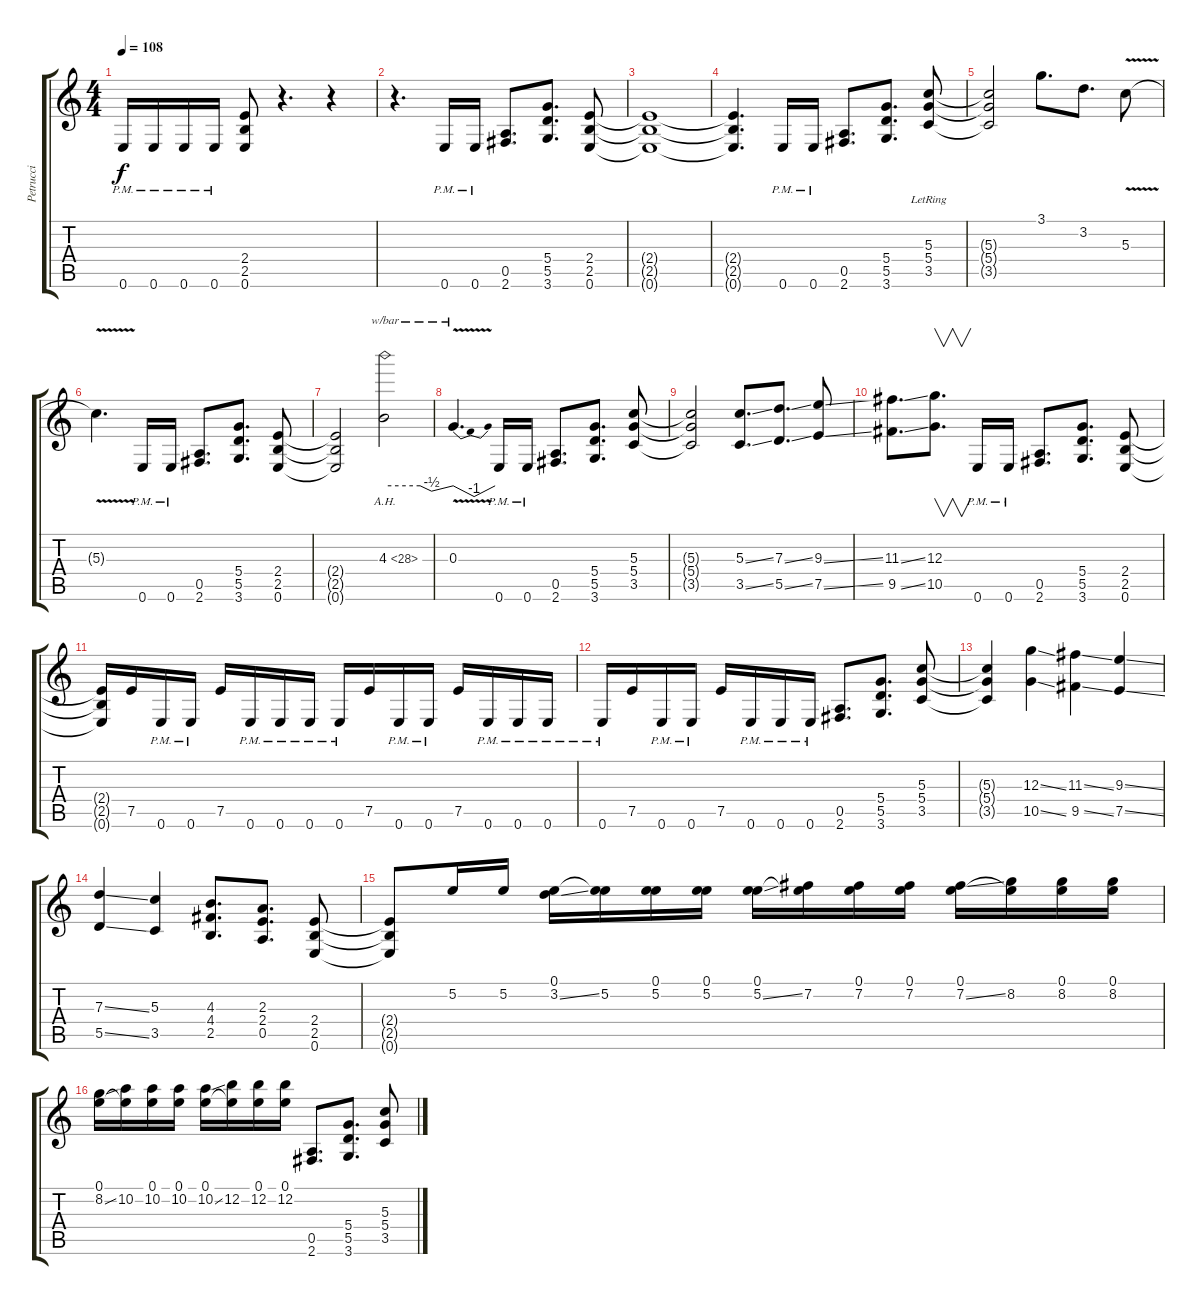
\track ("Petrucci" "Petrucci") {instrument distortionguitar}
\staff {score tabs}
\tuning (E4 B3 G3 D3 A2 E2) {hide}
\ts (4 4)
\tempo 108
\clef g2
\ks c
0.6{pm}.16{dy f} 0.6{pm}.16 0.6{pm}.16 0.6{pm}.16 (2.4 2.5 0.6).8 r.4{d} r.4 |
r.4{d} 0.6{pm}.16{instrument distortionguitar} 0.6{pm}.16 (0.5 2.6).8{d} (5.4 5.5 3.6).8{d} (2.4 2.5 0.6).8 |
(2.4{t} 2.5{t} 0.6{t}).1 |
(2.4{t} 2.5{t} 0.6{t}).4{d} 0.6{pm}.16 0.6{pm}.16 (0.5 2.6).8{d} (5.4 5.5 3.6).8{d} (5.3{lr} 5.4{lr} 3.5{lr}).8 |
(5.3{t} 5.4{t} 3.5{t}).2 3.1.8{d} 3.2.8{d} 5.3{v}.8 |
5.3{t}.4{d} 0.6{pm}.16 0.6{pm}.16 (0.5 2.6).8{d} (5.4 5.5 3.6).8{d} (2.4 2.5 0.6).8 |
(2.4{t} 2.5{t} 0.6{t}).2 4.3{ah 24}.2{tbe (custom default 0 0 31 0 41 -2 60 0)} |
0.3{v}.4{d tbe (dip default 0 0 30 -4 60 0)} 0.6{pm}.16 0.6{pm}.16 (0.5 2.6).8{d} (5.4 5.5 3.6).8{d} (5.3 5.4 3.5).8 |
(5.3{t} 5.4{t} 3.5{t}).2 (5.3{ss} 3.5{ss}).8{d} (7.3{ss} 5.5{ss}).8{d} (9.3{ss} 7.5{ss}).8 |
(11.3{ss} 9.5{ss}).8{d} (12.3 10.5).8{v d} 0.6{pm}.16 0.6{pm}.16 (0.5 2.6).8{d} (5.4 5.5 3.6).8{d} (2.4 2.5 0.6).8 |
(2.4{t} 2.5{t} 0.6{t}).16 7.5.16 0.6{pm}.16 0.6{pm}.16 7.5.16 0.6{pm}.16 0.6{pm}.16 0.6{pm}.16 0.6{pm}.16 7.5.16 0.6{pm}.16 0.6{pm}.16 7.5.16 0.6{pm}.16 0.6{pm}.16 0.6{pm}.16 |
0.6{pm}.16 7.5.16 0.6{pm}.16 0.6{pm}.16 7.5.16 0.6{pm}.16 0.6{pm}.16 0.6{pm}.16 (0.5 2.6).8{d} (5.4 5.5 3.6).8{d} (5.3 5.4 3.5).8 |
(5.3{t} 5.4{t} 3.5{t}).4 (12.3{ss} 10.5{ss}).4 (11.3{ss} 9.5{ss}).4 (9.3{ss} 7.5{ss}).4 |
(7.3{ss} 5.5{ss}).4 (5.3 3.5).4 (4.3 4.4 2.5).8{d} (2.3 2.4 0.5).8{d} (2.4 2.5 0.6).8 |
(2.4{t} 2.5{t} 0.6{t}).8 5.2.16 5.2.16 (0.1 3.2{ss}).16 (0.1{t} 5.2).16 (0.1 5.2).16 (0.1 5.2).16 (0.1 5.2{ss}).16 (0.1{t} 7.2).16 (0.1 7.2).16 (0.1 7.2).16 (0.1 7.2{ss}).16 (0.1{t} 8.2).16 (0.1 8.2).16 (0.1 8.2).16 |
(0.1 8.2{ss}).16 (0.1{t} 10.2).16 (0.1 10.2).16 (0.1 10.2).16 (0.1 10.2{ss}).16 (0.1{t} 12.2).16 (0.1 12.2).16 (0.1 12.2).16 (0.5 2.6).8{d} (5.4 5.5 3.6).8{d} (5.3 5.4 3.5).8
